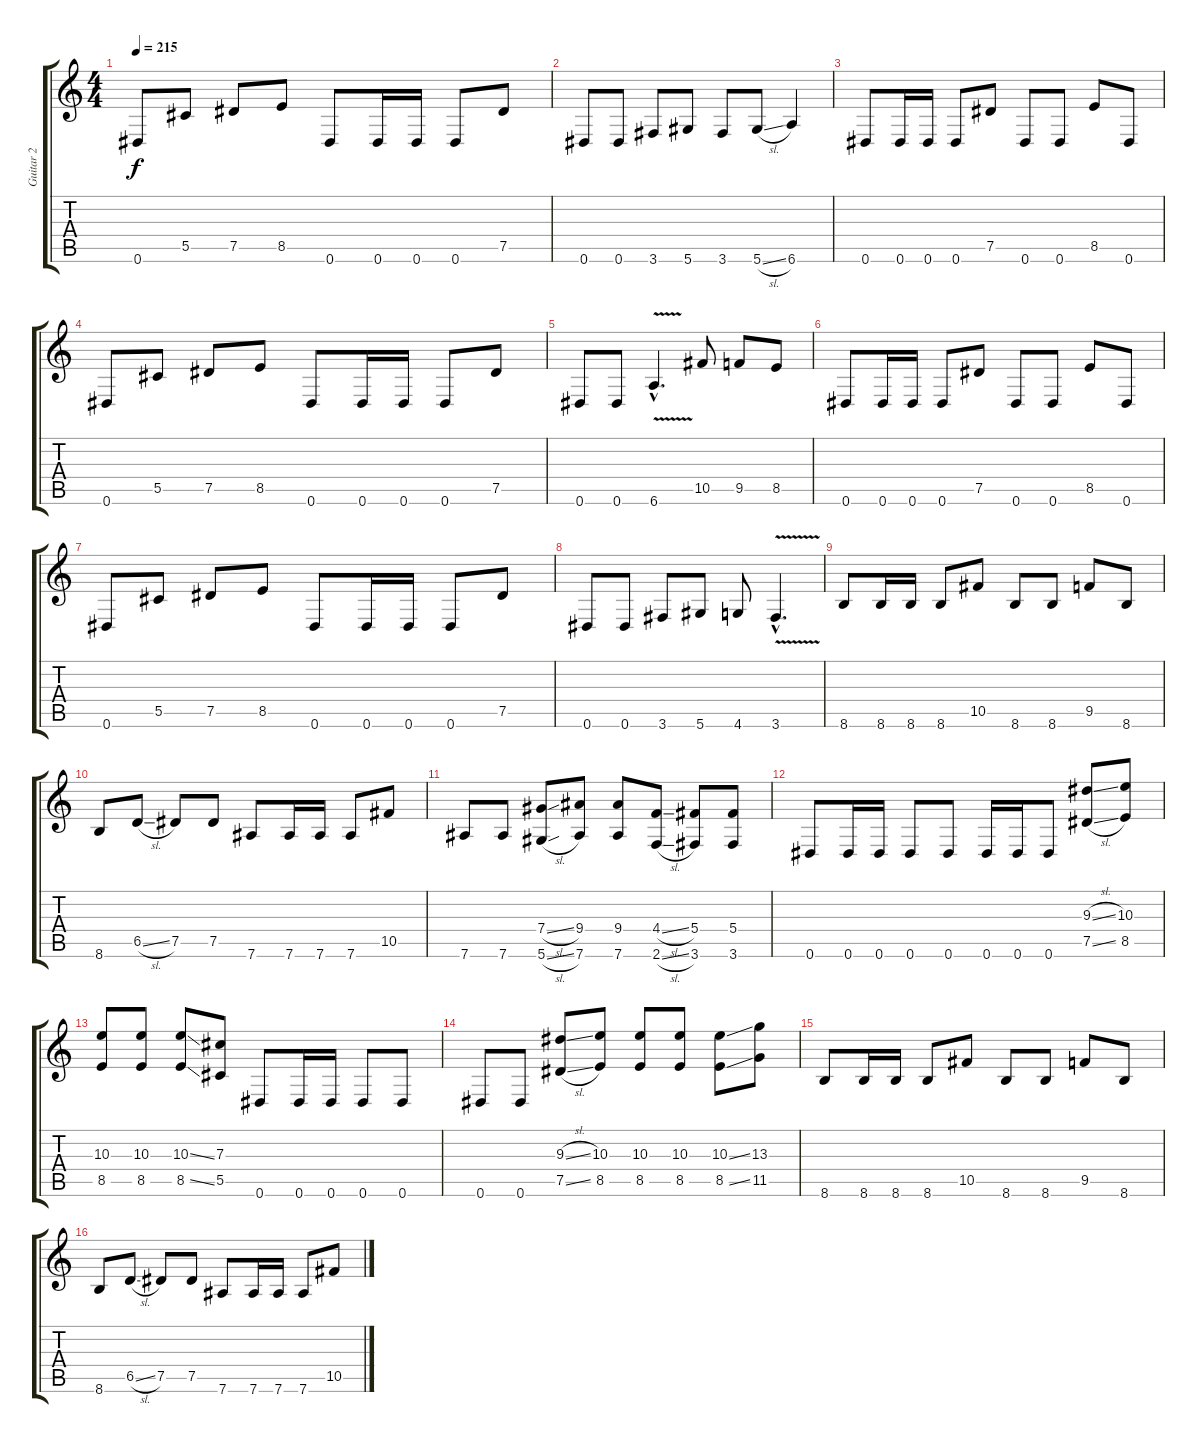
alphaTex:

\track ("Guitar 2" "Guitar 2") {instrument distortionguitar}
\staff {score tabs}
\tuning (Eb4 Bb3 Gb3 Db3 Ab2 Eb2) {hide}
\ts (4 4)
\tempo 215
\clef g2
\ks c
0.6.8{dy f} 5.5.8 7.5.8 8.5.8 0.6.8 0.6.16 0.6.16 0.6.8 7.5.8 |
0.6.8 0.6.8 3.6.8 5.6.8 3.6.8 5.6{sl}.8 6.6.4 |
0.6.8 0.6.16 0.6.16 0.6.8 7.5.8 0.6.8 0.6.8 8.5.8 0.6.8 |
0.6.8 5.5.8 7.5.8 8.5.8 0.6.8 0.6.16 0.6.16 0.6.8 7.5.8 |
0.6.8 0.6.8 6.6{v hac}.4{d} 10.5.8 9.5.8 8.5.8 |
0.6.8 0.6.16 0.6.16 0.6.8 7.5.8 0.6.8 0.6.8 8.5.8 0.6.8 |
0.6.8 5.5.8 7.5.8 8.5.8 0.6.8 0.6.16 0.6.16 0.6.8 7.5.8 |
0.6.8 0.6.8 3.6.8 5.6.8 4.6.8 3.6{v hac}.4{d} |
8.6.8 8.6.16 8.6.16 8.6.8 10.5.8 8.6.8 8.6.8 9.5.8 8.6.8 |
8.6.8 6.5{sl}.8 7.5.8 7.5.8 7.6.8 7.6.16 7.6.16 7.6.8 10.5.8 |
7.6.8 7.6.8 (7.4{sl} 5.6{sl}).8 (9.4 7.6).8 (9.4 7.6).8 (4.4{sl} 2.6{sl}).8 (5.4 3.6).8 (5.4 3.6).8 |
0.6.8 0.6.16 0.6.16 0.6.8 0.6.8 0.6.16 0.6.16 0.6.8 (9.3{sl} 7.5{sl}).8 (10.3 8.5).8 |
(10.3 8.5).8 (10.3 8.5).8 (10.3{ss} 8.5{ss}).8 (7.3 5.5).8 0.6.8 0.6.16 0.6.16 0.6.8 0.6.8 |
0.6.8 0.6.8 (9.3{sl} 7.5{sl}).8 (10.3 8.5).8 (10.3 8.5).8 (10.3 8.5).8 (10.3{ss} 8.5{ss}).8 (13.3 11.5).8 |
8.6.8 8.6.16 8.6.16 8.6.8 10.5.8 8.6.8 8.6.8 9.5.8 8.6.8 |
8.6.8 6.5{sl}.8 7.5.8 7.5.8 7.6.8 7.6.16 7.6.16 7.6.8 10.5.8
